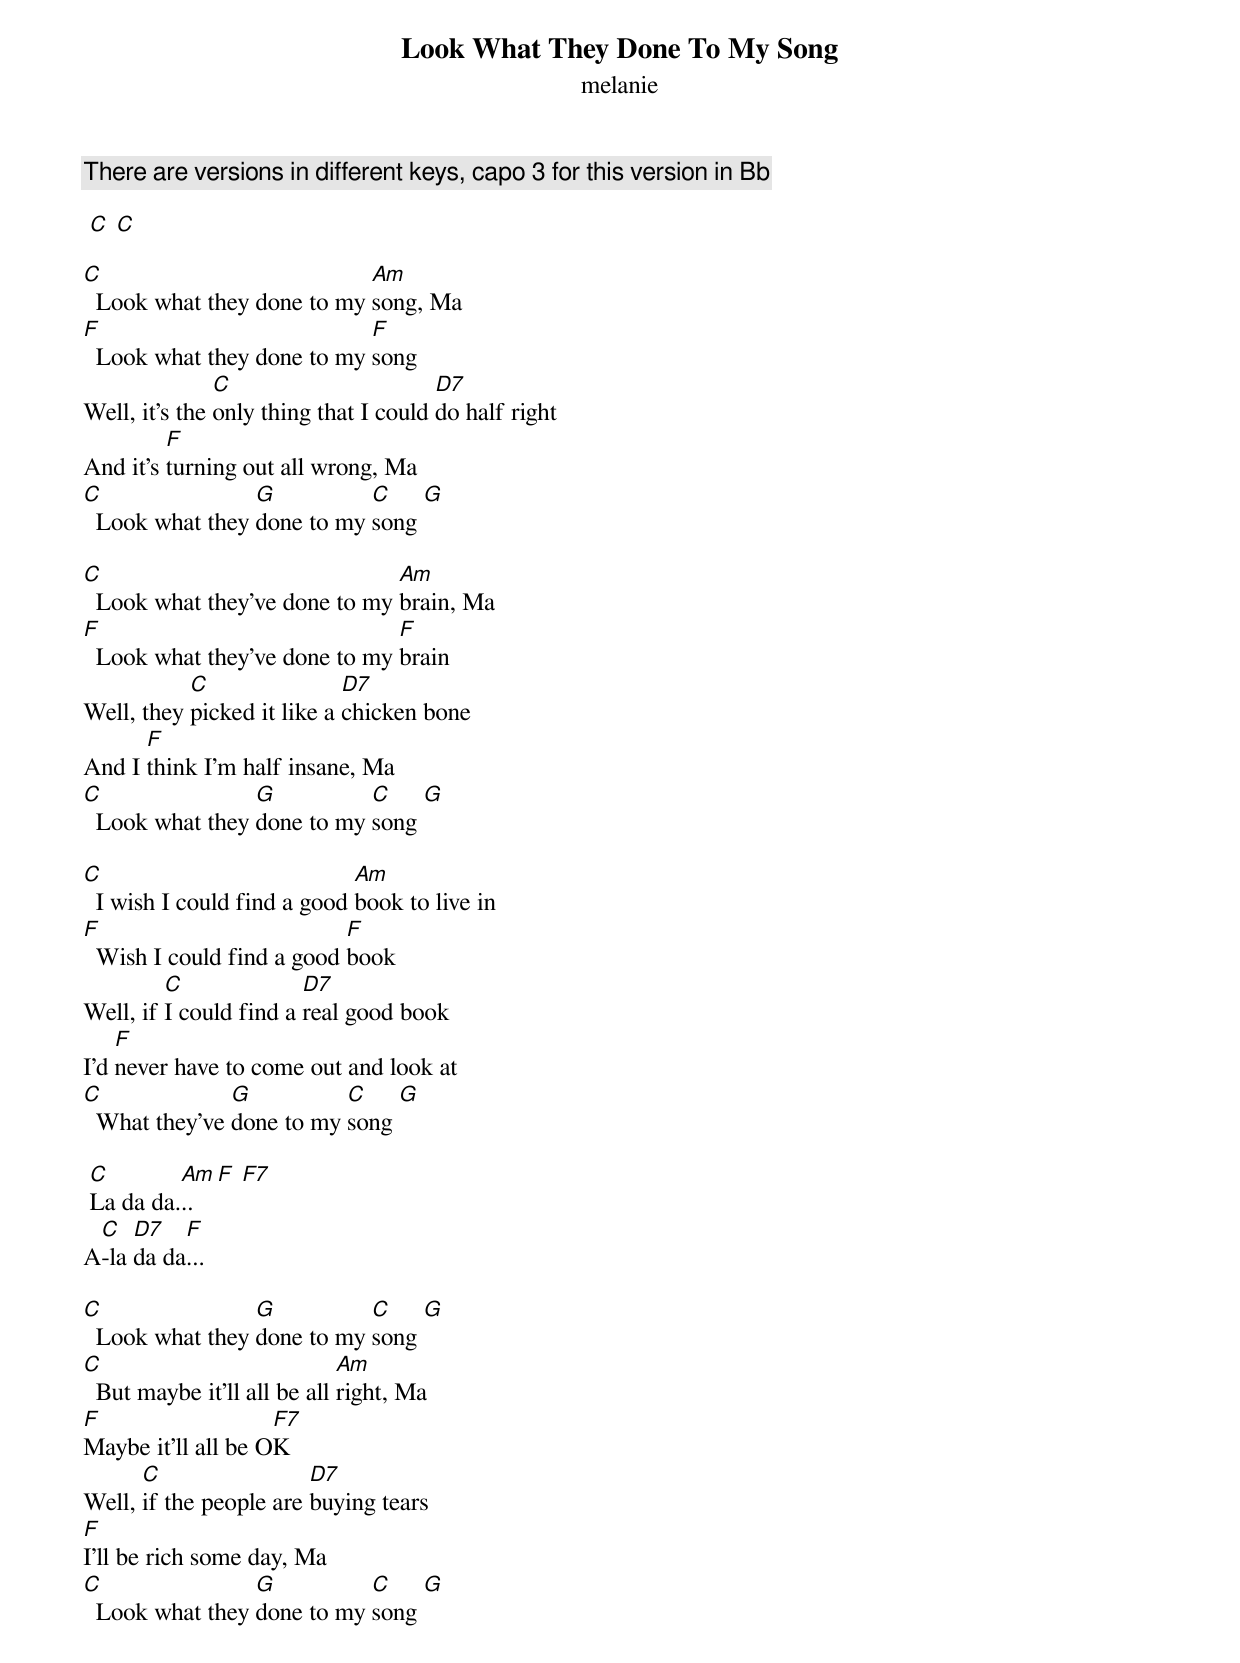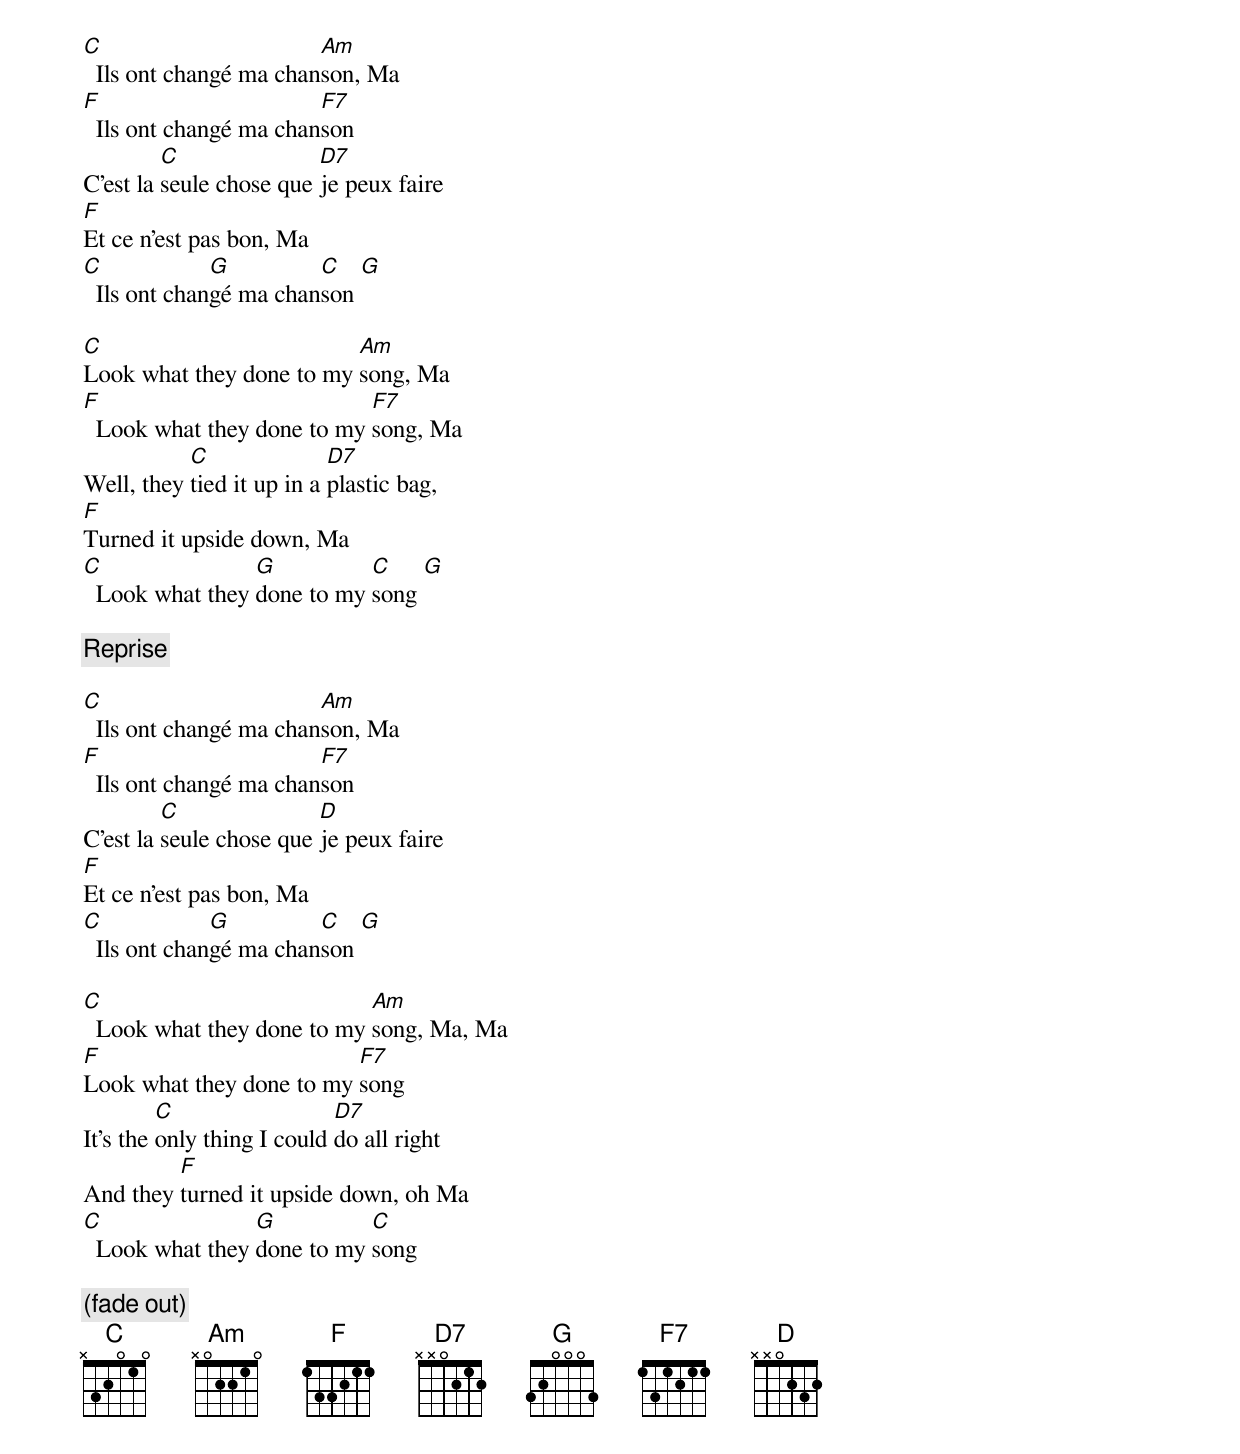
{title: Look What They Done To My Song}
{subtitle: melanie}

{c:There are versions in different keys, capo 3 for this version in Bb}

 [C] [C]

[C]  Look what they done to my [Am]song, Ma
[F]  Look what they done to my [F]song
Well, it's the [C]only thing that I could [D7]do half right
And it's [F]turning out all wrong, Ma
[C]  Look what they [G]done to my [C]song [G]

[C]  Look what they've done to my [Am]brain, Ma
[F]  Look what they've done to my [F]brain
Well, they [C]picked it like a [D7]chicken bone
And I [F]think I'm half insane, Ma
[C]  Look what they [G]done to my [C]song [G]

[C]  I wish I could find a good [Am]book to live in
[F]  Wish I could find a good [F]book
Well, if [C]I could find a [D7]real good book
I'd [F]never have to come out and look at
[C]  What they've [G]done to my [C]song [G]

 [C]La da da.[Am].. [F] [F7]
A[C]-la [D7]da da[F]...

[C]  Look what they [G]done to my [C]song [G]
[C]  But maybe it'll all be all [Am]right, Ma
[F]Maybe it'll all be O[F7]K
Well, [C]if the people are [D7]buying tears
[F]I'll be rich some day, Ma
[C]  Look what they [G]done to my [C]song [G]

[C]  Ils ont changé ma chan[Am]son, Ma
[F]  Ils ont changé ma chan[F7]son
C'est la [C]seule chose que [D7]je peux faire
[F]Et ce n'est pas bon, Ma
[C]  Ils ont chan[G]gé ma chan[C]son [G]

[C]Look what they done to my [Am]song, Ma
[F]  Look what they done to my [F7]song, Ma
Well, they [C]tied it up in a [D7]plastic bag,
[F]Turned it upside down, Ma
[C]  Look what they [G]done to my [C]song [G]

{c:Reprise}

[C]  Ils ont changé ma chan[Am]son, Ma
[F]  Ils ont changé ma chan[F7]son
C'est la [C]seule chose que [D]je peux faire
[F]Et ce n'est pas bon, Ma
[C]  Ils ont chan[G]gé ma chan[C]son [G]

[C]  Look what they done to my [Am]song, Ma, Ma
[F]Look what they done to my [F7]song
It's the [C]only thing I could [D7]do all right
And they [F]turned it upside down, oh Ma
[C]  Look what they [G]done to my [C]song

{c:(fade out)}
